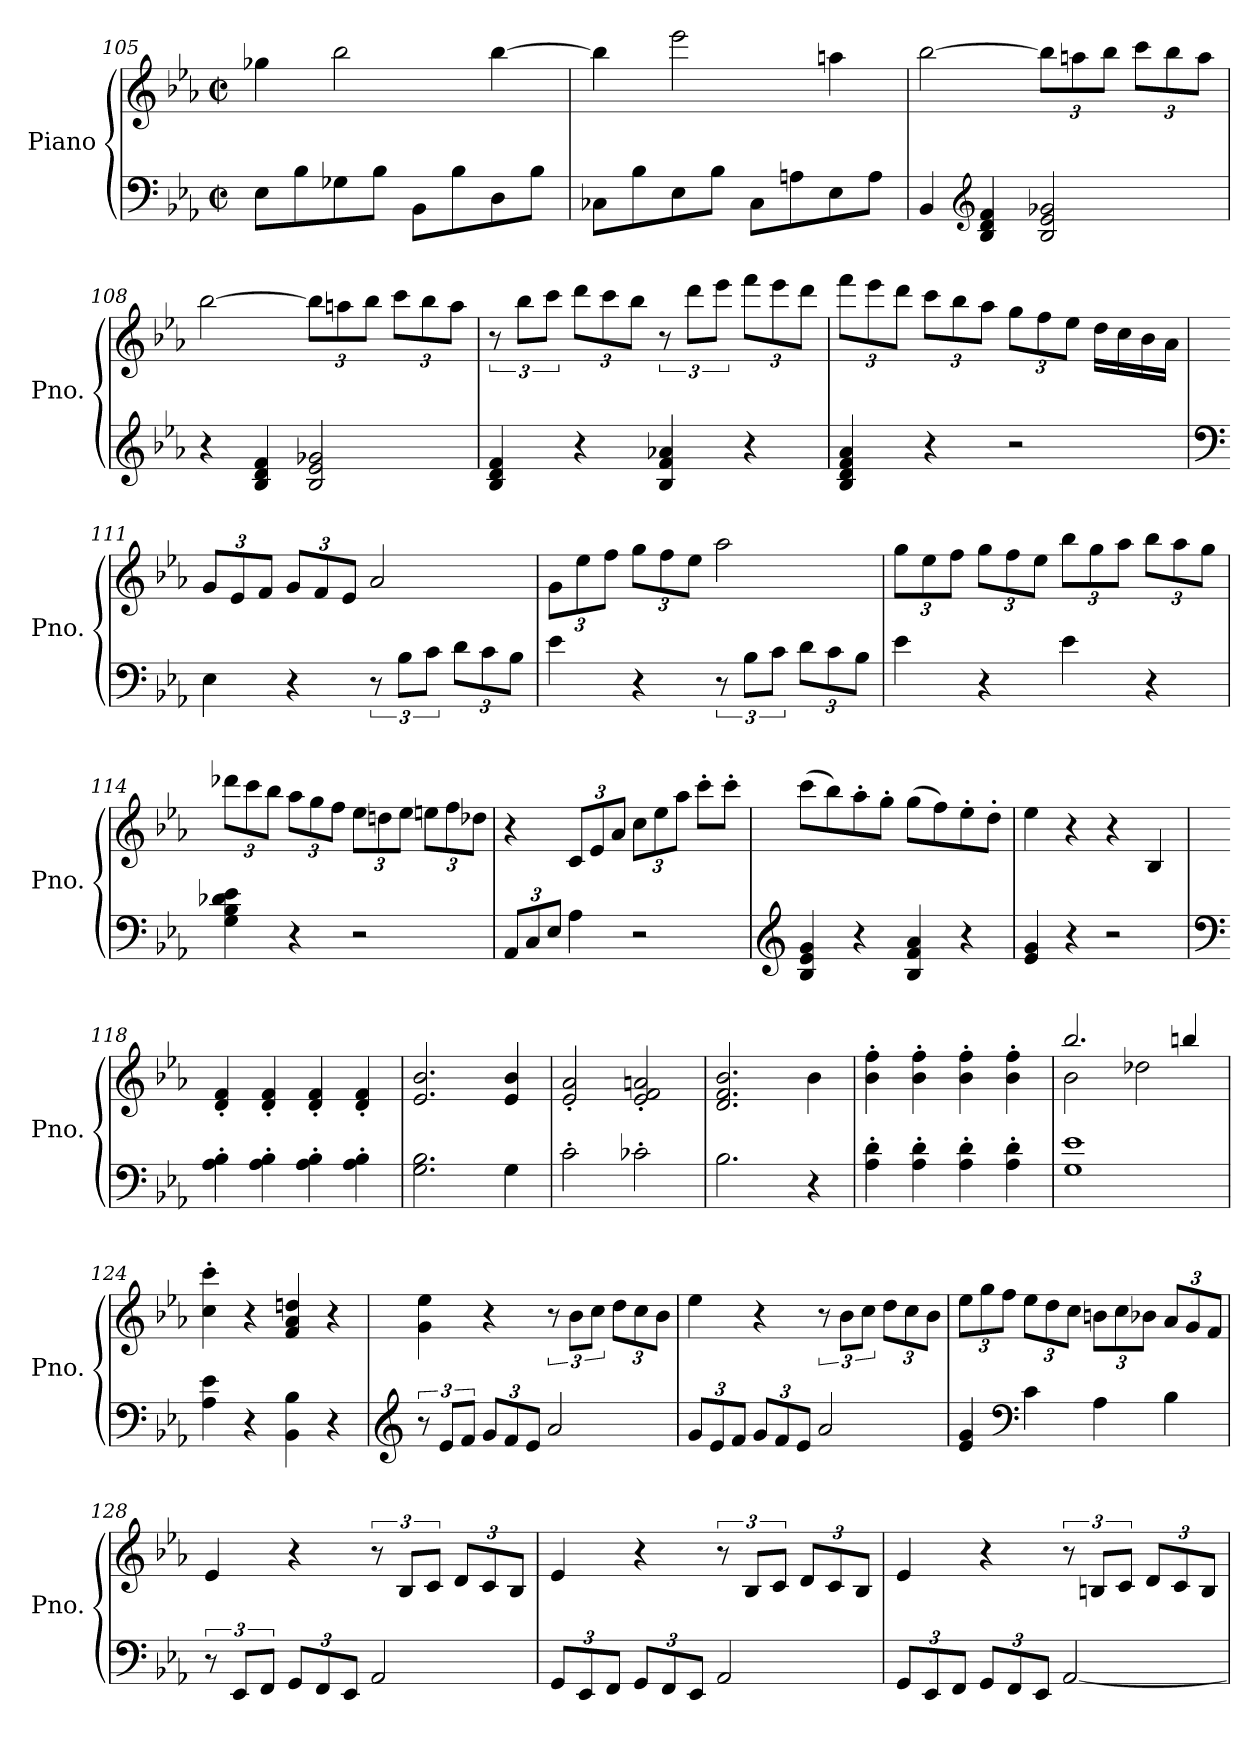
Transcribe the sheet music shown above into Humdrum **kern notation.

**kern	**kern
*part1	*part1
*staff2	*staff1
*I"Piano	*
*I'Pno.	*
*clefF4	*clefG2
*k[b-e-a-]	*k[b-e-a-]
*M2/2	*M2/2
*met(c|)	*met(c|)
=105	=105
8E-\L	4gg-X\
8B-\	.
8G-X\	2bb-\
8B-\J	.
8BB-\L	.
8B-\	.
8D\	[4bb-\
8B-\J	.
=106	=106
8C-X\L	4bb-\]
8B-\	.
8E-\	2eee-\
8B-\J	.
8C-\L	.
8An\	.
8E-\	4aan\
8A\J	.
!!LO:LB:g=z
=107	=107
4BB-/	[2bb-\
*clefG2	*
4B-/ 4d/ 4f/	.
*	*Xbrackettup
2B-/ 2e-/ 2g-X/	12bb-\L]
.	12aan\
.	12bb-\J
.	12ccc\L
.	12bb-\
.	12aa\J
=108	=108
4r	[2bb-\
4B-/ 4d/ 4f/	.
2B-/ 2e-/ 2g-X/	12bb-\L]
.	12aan\
.	12bb-\J
.	12ccc\L
.	12bb-\
.	12aa\J
=109	=109
*	*brackettup
4B-/ 4d/ 4f/	12r
.	12bb-\L
.	12ccc\J
*	*Xbrackettup
4r	12ddd\L
.	12ccc\
.	12bb-\J
*	*brackettup
4B-/ 4f/ 4a-X/	12r
.	12ddd\L
.	12eee-\J
*	*Xbrackettup
4r	12fff\L
.	12eee-\
.	12ddd\J
!!LO:LB:g=z
=110	=110
4B-/ 4d/ 4f/ 4a-/	12fff\L
.	12eee-\
.	12ddd\J
4r	12ccc\L
.	12bb-\
.	12aa-\J
2r	12gg\L
.	12ff\
.	12ee-\J
.	16dd\LL
.	16cc\
.	16b-\
.	16a-\JJ
=111	=111
*clefF4	*
4E-\	12g/L
.	12e-/
.	12f/J
4r	12g/L
.	12f/
.	12e-/J
12r	2a-/
12B-\L	.
12c\J	.
*Xbrackettup	*
12d\L	.
12c\	.
12B-\J	.
=112	=112
4e-\	12g\L
.	12ee-\
.	12ff\J
4r	12gg\L
.	12ff\
.	12ee-\J
*brackettup	*
12r	2aa-\
12B-\L	.
12c\J	.
*Xbrackettup	*
12d\L	.
12c\	.
12B-\J	.
!!LO:LB:g=z
=113	=113
4e-\	12gg\L
.	12ee-\
.	12ff\J
4r	12gg\L
.	12ff\
.	12ee-\J
4e-\	12bb-\L
.	12gg\
.	12aa-\J
4r	12bb-\L
.	12aa-\
.	12gg\J
=114	=114
4G\ 4B-\ 4d-X\ 4e-\	12ddd-X\L
.	12ccc\
.	12bb-\J
4r	12aa-\L
.	12gg\
.	12ff\J
2r	12ee-\L
.	12ddn\
.	12ee-\J
.	12een\L
.	12ff\
.	12dd-X\J
=115	=115
12AA-/L	4r
12C/	.
12E-/J	.
4A-\	12c/L
.	12e-/
.	12a-/J
2r	12cc\L
.	12ee-\
.	12aa-\J
.	8ccc'\L
.	8ccc'\J
!!LO:LB:g=z
=116	=116
*clefG2	*
4B-/ 4e-/ 4g/	(>8ccc\L
.	8bb-\)
4r	8aa-'\
.	8gg'\J
4B-/ 4f/ 4a-/	(>8gg\L
.	8ff\)
4r	8ee-'\
.	8dd'\J
=117	=117
4e-/ 4g/	4ee-\
4r	4r
2r	4r
.	4B-/
=118	=118
*clefF4	*
4A-\' 4B-\'	4d/' 4f/'
4A-\' 4B-\'	4d/' 4f/'
4A-\' 4B-\'	4d/' 4f/'
4A-\' 4B-\'	4d/' 4f/'
=119	=119
2.G\ 2.B-\	2.e-/ 2.b-/
4G\	4e-/ 4b-/
=120	=120
2c'\	2e-/' 2a-/'
2c-X'\	2e-/' 2f/' 2an/'
=121	=121
2.B-\	2.d/ 2.f/ 2.b-/
4r	4b-\
=122	=122
4A-\' 4d\'	4b-\' 4ff\'
4A-\' 4d\'	4b-\' 4ff\'
4A-\' 4d\'	4b-\' 4ff\'
4A-\' 4d\'	4b-\' 4ff\'
!!LO:LB:g=z
=123	=123
*	*^
1G 1e-	2.bb-/	2b-\
.	.	2dd-X\
.	4bbn/	.
*	*v	*v
!!LO:PB:g=z
=124	=124
4A-\ 4e-\	4cc\' 4ccc\'
4r	4r
4BB-\ 4B-\	4f/ 4a-/ 4ddn/
4r	4r
=125	=125
*clefG2	*
*brackettup	*
12r	4g\ 4ee-\
12e-/L	.
12f/J	.
*Xbrackettup	*
12g/L	4r
12f/	.
12e-/J	.
*	*brackettup
2a-/	12r
.	12b-\L
.	12cc\J
*	*Xbrackettup
.	12dd\L
.	12cc\
.	12b-\J
=126	=126
12g/L	4ee-\
12e-/	.
12f/J	.
12g/L	4r
12f/	.
12e-/J	.
*	*brackettup
2a-/	12r
.	12b-\L
.	12cc\J
*	*Xbrackettup
.	12dd\L
.	12cc\
.	12b-\J
=127	=127
4e-/ 4g/	12ee-\L
.	12gg\
.	12ff\J
*clefF4	*
4c\	12ee-\L
.	12dd\
.	12cc\J
4A-\	12bn\L
.	12cc\
.	12b-X\J
4B-\	12a-/L
.	12g/
.	12f/J
!!LO:PB:g=z
=128	=128
*brackettup	*
12r	4e-/
12EE-/L	.
12FF/J	.
*Xbrackettup	*
12GG/L	4r
12FF/	.
12EE-/J	.
*	*brackettup
2AA-/	12r
.	12B-/L
.	12c/J
*	*Xbrackettup
.	12d/L
.	12c/
.	12B-/J
=129	=129
12GG/L	4e-/
12EE-/	.
12FF/J	.
12GG/L	4r
12FF/	.
12EE-/J	.
*	*brackettup
2AA-/	12r
.	12B-/L
.	12c/J
*	*Xbrackettup
.	12d/L
.	12c/
.	12B-/J
=130	=130
12GG/L	4e-/
12EE-/	.
12FF/J	.
12GG/L	4r
12FF/	.
12EE-/J	.
*	*brackettup
[2AA-/	12r
.	12Bn/L
.	12c/J
*	*Xbrackettup
.	12d/L
.	12c/
.	12B/J
=	=
*-	*-
